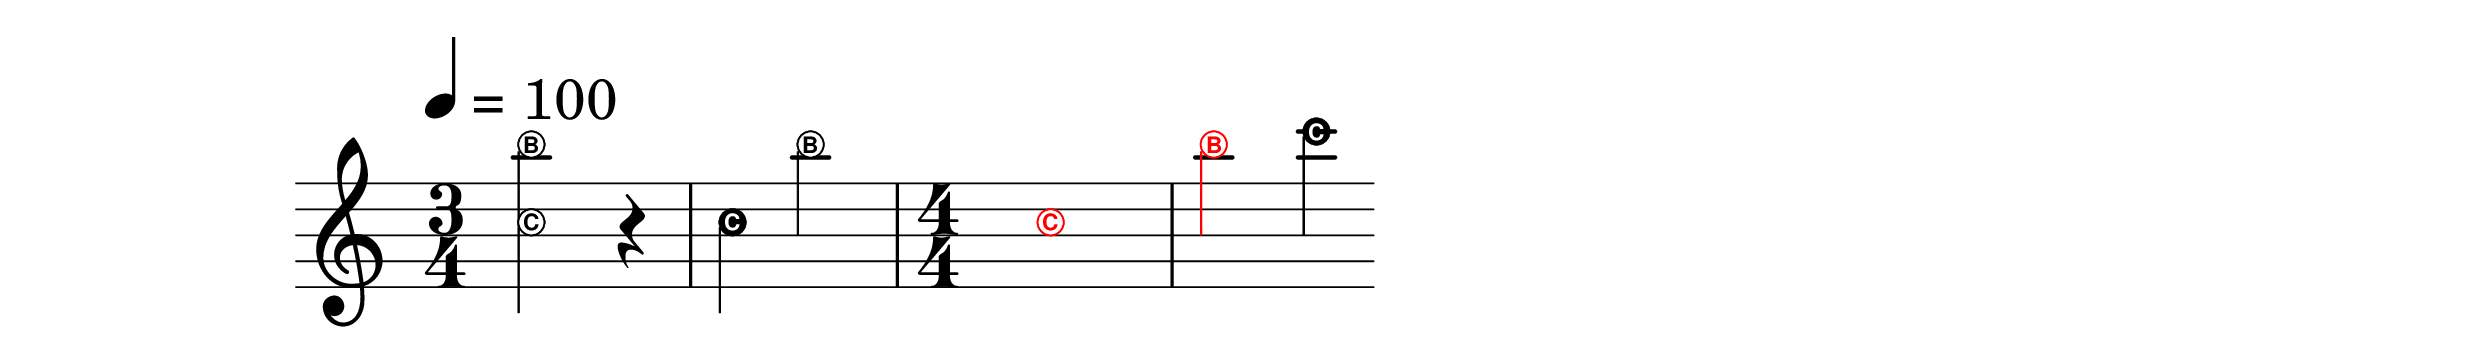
\version "2.22.0"
\header {
    titleHtml = "A-Ha – Take on Me"
    descriptionHtml = "<h1>Septième majeure ascendante</h1><p><a href='https://www.youtube.com/watch?v=djV11Xbc914#t=53s'>Lien YouTube</a></p>"
}

scoreToInclude = \relative c' {
    \numericTimeSignature
    \tempo 4 = 100
    \time 3/4
    % Interval
    <c' b'>2 r4
    % Interval
    c4 b'2
    % Music
    \time 4/4
    \override NoteHead.color = #red
    \override Stem.color = #red
    \override Beam.color = #red
    c,1 b'2
    \override NoteHead.color = #black
    \override Stem.color = #black
    \override Beam.color = #black
    c4
  }

\include "./templates/outputWithEasyHeads.ly"

